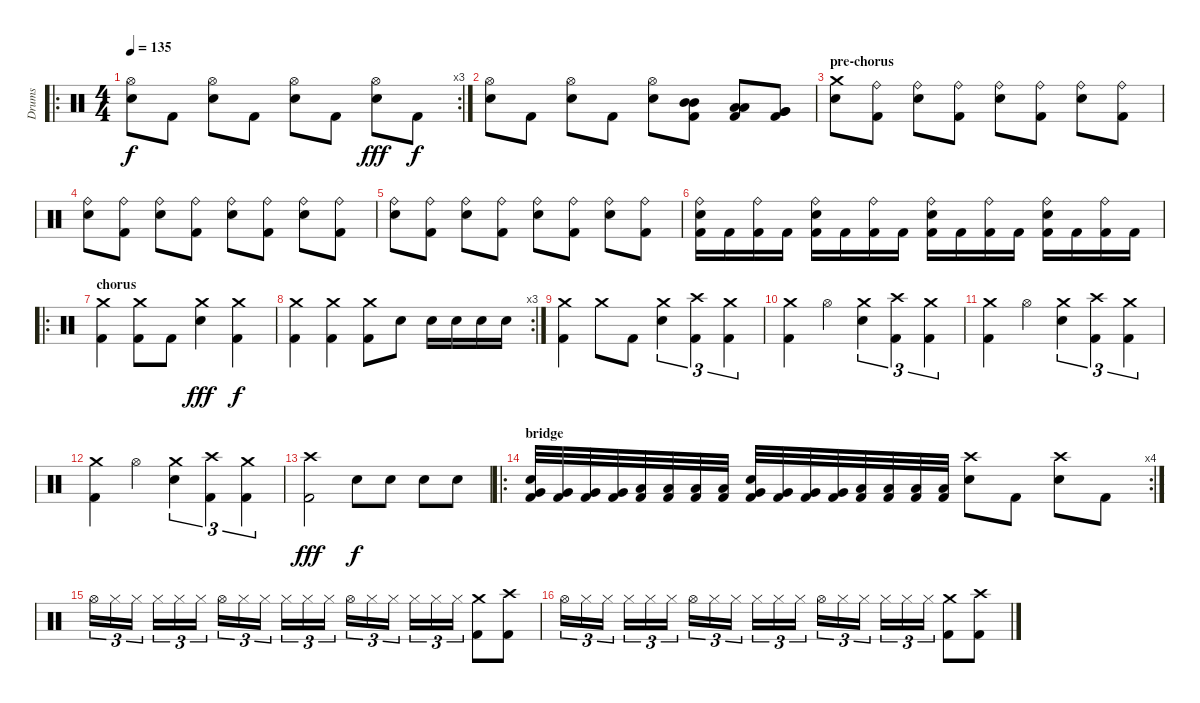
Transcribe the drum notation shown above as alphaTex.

\track ("Drums" "Drums") {instrument percussion}
\staff {score}
\articulation defaults
\ro
\rc 3
\ts (4 4)
\tempo 135
\clef neutral
\ks c
("Hi-Hat (open)" "Electric Snare (hit)").8{dy f} "Kick (hit) 2".8 ("Hi-Hat (open)" "Electric Snare (hit)").8 "Kick (hit) 2".8 ("Hi-Hat (open)" "Electric Snare (hit)").8 "Kick (hit) 2".8 ("Hi-Hat (open)" "Electric Snare (hit)").8{dy fff} "Kick (hit) 2".8{dy f} |
("Hi-Hat (open)" "Electric Snare (hit)").8 "Kick (hit) 2".8 ("Hi-Hat (open)" "Electric Snare (hit)").8 "Kick (hit) 2".8 ("Hi-Hat (open)" "Electric Snare (hit)").8 ("Mid Tom (hit)" "Mid Tom (hit)" "Kick (hit) 2").8 ("Low Tom (hit)" "Low Tom (hit)" "Kick (hit) 2").8 ("Very Low Tom (hit)" "Very Low Tom (hit)" "Kick (hit) 2").8 |
\section ("" "pre-chorus")
("Crash medium (hit)" "Electric Snare (hit)").8 ("Ride (bell)" "Kick (hit) 2").8 ("Ride (bell)" "Electric Snare (hit)").8 ("Ride (bell)" "Kick (hit) 2").8 ("Ride (bell)" "Electric Snare (hit)").8 ("Ride (bell)" "Kick (hit) 2").8 ("Ride (bell)" "Electric Snare (hit)").8 ("Ride (bell)" "Kick (hit) 2").8 |
("Ride (bell)" "Electric Snare (hit)").8 ("Ride (bell)" "Kick (hit) 2").8 ("Ride (bell)" "Electric Snare (hit)").8 ("Ride (bell)" "Kick (hit) 2").8 ("Ride (bell)" "Electric Snare (hit)").8 ("Ride (bell)" "Kick (hit) 2").8 ("Ride (bell)" "Electric Snare (hit)").8 ("Ride (bell)" "Kick (hit) 2").8 |
("Ride (bell)" "Electric Snare (hit)").8 ("Ride (bell)" "Kick (hit) 2").8 ("Ride (bell)" "Electric Snare (hit)").8 ("Ride (bell)" "Kick (hit) 2").8 ("Ride (bell)" "Electric Snare (hit)").8 ("Ride (bell)" "Kick (hit) 2").8 ("Ride (bell)" "Electric Snare (hit)").8 ("Ride (bell)" "Kick (hit) 2").8 |
("Ride (bell)" "Electric Snare (hit)" "Kick (hit) 2").16 "Kick (hit) 2".16 ("Ride (bell)" "Kick (hit) 2").16 "Kick (hit) 2".16 ("Ride (bell)" "Electric Snare (hit)" "Kick (hit) 2").16 "Kick (hit) 2".16 ("Ride (bell)" "Kick (hit) 2").16 "Kick (hit) 2".16 ("Ride (bell)" "Electric Snare (hit)" "Kick (hit) 2").16 "Kick (hit) 2".16 ("Ride (bell)" "Kick (hit) 2").16 "Kick (hit) 2".16 ("Ride (bell)" "Electric Snare (hit)" "Kick (hit) 2").16 "Kick (hit) 2".16 ("Ride (bell)" "Kick (hit) 2").16 "Kick (hit) 2".16 |
\ro
\section ("" "chorus")
("Crash medium (hit)" "Kick (hit) 2").4 ("Crash medium (hit)" "Kick (hit) 2").8 "Kick (hit) 2".8 ("Crash medium (hit)" "Electric Snare (hit)").4{dy fff} ("Crash medium (hit)" "Kick (hit) 2").4{dy f} |
\rc 3
("Crash medium (hit)" "Kick (hit) 2").4 ("Crash medium (hit)" "Kick (hit) 2").4 ("Crash medium (hit)" "Kick (hit) 2").8 "Electric Snare (hit)".8 "Electric Snare (hit)".16 "Electric Snare (hit)".16 "Electric Snare (hit)".16 "Electric Snare (hit)".16 |
("Crash medium (hit)" "Kick (hit) 2").4 "Crash medium (hit)".8 "Kick (hit) 2".8 ("Crash medium (hit)" "Electric Snare (hit)").4{tu (3 2)} ("Crash high (hit)" "Kick (hit) 2").4{tu (3 2)} ("Crash medium (hit)" "Kick (hit) 2").4{tu (3 2)} |
("Crash medium (hit)" "Kick (hit) 2").4 "Hi-Hat (open)".4 ("Crash medium (hit)" "Electric Snare (hit)").4{tu (3 2)} ("Crash high (hit)" "Kick (hit) 2").4{tu (3 2)} ("Crash medium (hit)" "Kick (hit) 2").4{tu (3 2)} |
("Crash medium (hit)" "Kick (hit) 2").4 "Hi-Hat (open)".4 ("Crash medium (hit)" "Electric Snare (hit)").4{tu (3 2)} ("Crash high (hit)" "Kick (hit) 2").4{tu (3 2)} ("Crash medium (hit)" "Kick (hit) 2").4{tu (3 2)} |
("Crash medium (hit)" "Kick (hit) 2").4 "Hi-Hat (open)".4 ("Crash medium (hit)" "Electric Snare (hit)").4{tu (3 2)} ("Crash high (hit)" "Kick (hit) 2").4{tu (3 2)} ("Crash medium (hit)" "Kick (hit) 2").4{tu (3 2)} |
("Crash high (hit)" "Kick (hit) 2").2{dy fff} "Electric Snare (hit)".8{dy f} "Electric Snare (hit)".8 "Electric Snare (hit)".8 "Electric Snare (hit)".8 |
\ro
\rc 4
\section ("" "bridge")
("Electric Snare (hit)" "Very Low Tom (hit)" "Kick (hit) 2").32 ("Very Low Tom (hit)" "Kick (hit) 2").32 ("Very Low Tom (hit)" "Kick (hit) 2").32 ("Very Low Tom (hit)" "Kick (hit) 2").32 ("Low Floor Tom (hit)" "Kick (hit) 2").32 ("Low Floor Tom (hit)" "Kick (hit) 2").32 ("Low Floor Tom (hit)" "Kick (hit) 2").32 ("Low Floor Tom (hit)" "Kick (hit) 2").32 ("Electric Snare (hit)" "Very Low Tom (hit)" "Kick (hit) 2").32 ("Very Low Tom (hit)" "Kick (hit) 2").32 ("Very Low Tom (hit)" "Kick (hit) 2").32 ("Very Low Tom (hit)" "Kick (hit) 2").32 ("Low Floor Tom (hit)" "Kick (hit) 2").32 ("Low Floor Tom (hit)" "Kick (hit) 2").32 ("Low Floor Tom (hit)" "Kick (hit) 2").32 ("Low Floor Tom (hit)" "Kick (hit) 2").32 ("Crash high (hit)" "Electric Snare (hit)").8 "Kick (hit) 2".8 ("Crash high (hit)" "Electric Snare (hit)").8 "Kick (hit) 2".8 |
"Hi-Hat (open)".16{tu (3 2)} "Hi-Hat (closed)".16{tu (3 2)} "Hi-Hat (closed)".16{tu (3 2)} "Hi-Hat (closed)".16{tu (3 2)} "Hi-Hat (closed)".16{tu (3 2)} "Hi-Hat (closed)".16{tu (3 2)} "Hi-Hat (open)".16{tu (3 2)} "Hi-Hat (closed)".16{tu (3 2)} "Hi-Hat (closed)".16{tu (3 2)} "Hi-Hat (closed)".16{tu (3 2)} "Hi-Hat (closed)".16{tu (3 2)} "Hi-Hat (closed)".16{tu (3 2)} "Hi-Hat (open)".16{tu (3 2)} "Hi-Hat (closed)".16{tu (3 2)} "Hi-Hat (closed)".16{tu (3 2)} "Hi-Hat (closed)".16{tu (3 2)} "Hi-Hat (closed)".16{tu (3 2)} "Hi-Hat (closed)".16{tu (3 2)} ("Crash medium (hit)" "Kick (hit) 2").8 ("Crash high (hit)" "Kick (hit) 2").8 |
"Hi-Hat (open)".16{tu (3 2)} "Hi-Hat (closed)".16{tu (3 2)} "Hi-Hat (closed)".16{tu (3 2)} "Hi-Hat (closed)".16{tu (3 2)} "Hi-Hat (closed)".16{tu (3 2)} "Hi-Hat (closed)".16{tu (3 2)} "Hi-Hat (open)".16{tu (3 2)} "Hi-Hat (closed)".16{tu (3 2)} "Hi-Hat (closed)".16{tu (3 2)} "Hi-Hat (closed)".16{tu (3 2)} "Hi-Hat (closed)".16{tu (3 2)} "Hi-Hat (closed)".16{tu (3 2)} "Hi-Hat (open)".16{tu (3 2)} "Hi-Hat (closed)".16{tu (3 2)} "Hi-Hat (closed)".16{tu (3 2)} "Hi-Hat (closed)".16{tu (3 2)} "Hi-Hat (closed)".16{tu (3 2)} "Hi-Hat (closed)".16{tu (3 2)} ("Crash medium (hit)" "Kick (hit) 2").8 ("Crash high (hit)" "Kick (hit) 2").8
